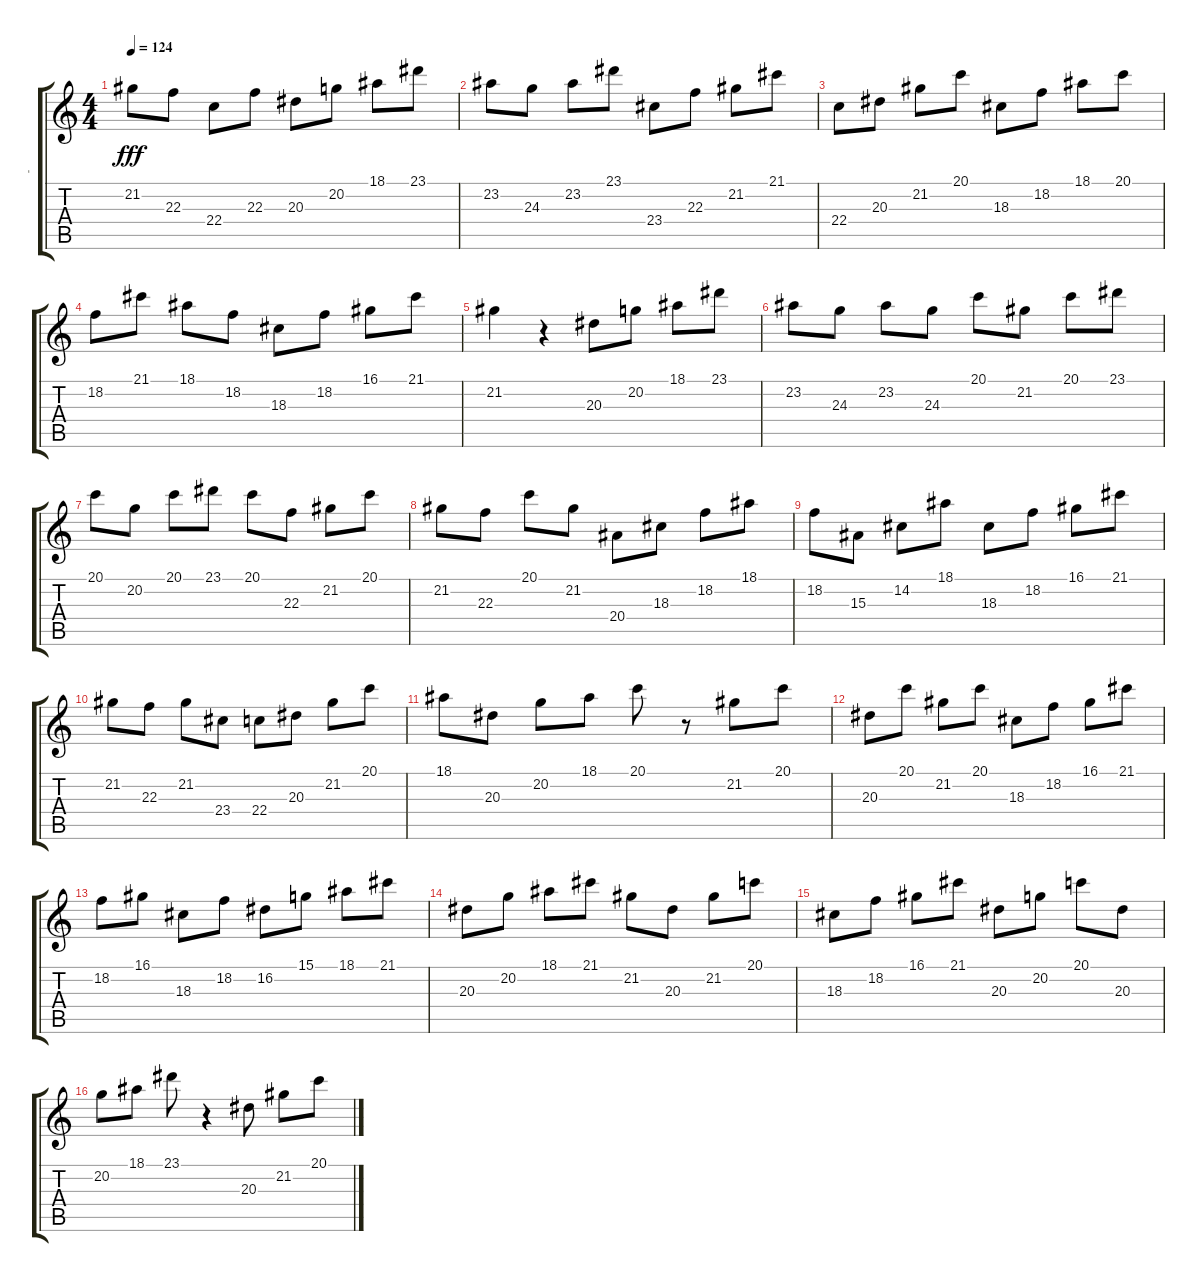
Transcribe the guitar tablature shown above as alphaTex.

\track ("-" "-") {instrument rockorgan}
\staff {score tabs}
\tuning (E4 B3 G3 D3 A2 E2) {hide}
\ts (4 4)
\tempo 124
\clef g2
\ks c
21.2.8{dy fff volume 6} 22.3.8 22.4.8{volume 6} 22.3.8{volume 6} 20.3.8{volume 6} 20.2.8 18.1.8{volume 7} 23.1.8{volume 7} |
23.2.8{volume 7} 24.3.8 23.2.8{volume 7} 23.1.8{volume 8} 23.4.8{volume 8} 22.3.8{volume 8} 21.2.8 21.1.8{volume 8} |
22.4.8{volume 8} 20.3.8{volume 9} 21.2.8 20.1.8{volume 9} 18.3.8{volume 9} 18.2.8{volume 10} 18.1.8 20.1.8{volume 10} |
18.2.8{volume 10} 21.1.8 18.1.8 18.2.8 18.3.8 18.2.8 16.1.8 21.1.8 |
21.2.4 r.4 20.3.8 20.2.8 18.1.8 23.1.8 |
23.2.8 24.3.8 23.2.8 24.3.8 20.1.8{volume 2} 21.2.8 20.1.8{volume 3} 23.1.8 |
20.1.8{volume 3} 20.2.8 20.1.8{volume 4} 23.1.8 20.1.8{volume 4} 22.3.8 21.2.8{volume 4} 20.1.8 |
21.2.8{volume 5} 22.3.8 20.1.8{volume 6} 21.2.8 20.4.8{volume 6} 18.3.8 18.2.8{volume 6} 18.1.8 |
18.2.8{volume 7} 15.3.8 14.2.8{volume 7} 18.1.8 18.3.8{volume 8} 18.2.8 16.1.8{volume 8} 21.1.8 |
21.2.8{volume 9} 22.3.8 21.2.8{volume 9} 23.4.8 22.4.8{volume 10} 20.3.8 21.2.8{volume 9} 20.1.8 |
18.1.8{volume 8} 20.3.8 20.2.8{volume 7} 18.1.8 20.1.8{volume 6} r.8 21.2.8{volume 5} 20.1.8 |
20.3.8{volume 4} 20.1.8 21.2.8{volume 3} 20.1.8 18.3.8{volume 2} 18.2.8 16.1.8{volume 3} 21.1.8 |
18.2.8{volume 4} 16.1.8 18.3.8{volume 5} 18.2.8 16.2.8{volume 6} 15.1.8 18.1.8{volume 7} 21.1.8 |
20.3.8{volume 8} 20.2.8 18.1.8{volume 9} 21.1.8 21.2.8{volume 10} 20.3.8 21.2.8{volume 10} 20.1.8 |
18.3.8 18.2.8 16.1.8 21.1.8 20.3.8 20.2.8 20.1.8 20.3.8 |
20.2.8 18.1.8 23.1.8 r.4 20.3.8{volume 2 instrument rockorgan} 21.2.8 20.1.8{volume 3}
